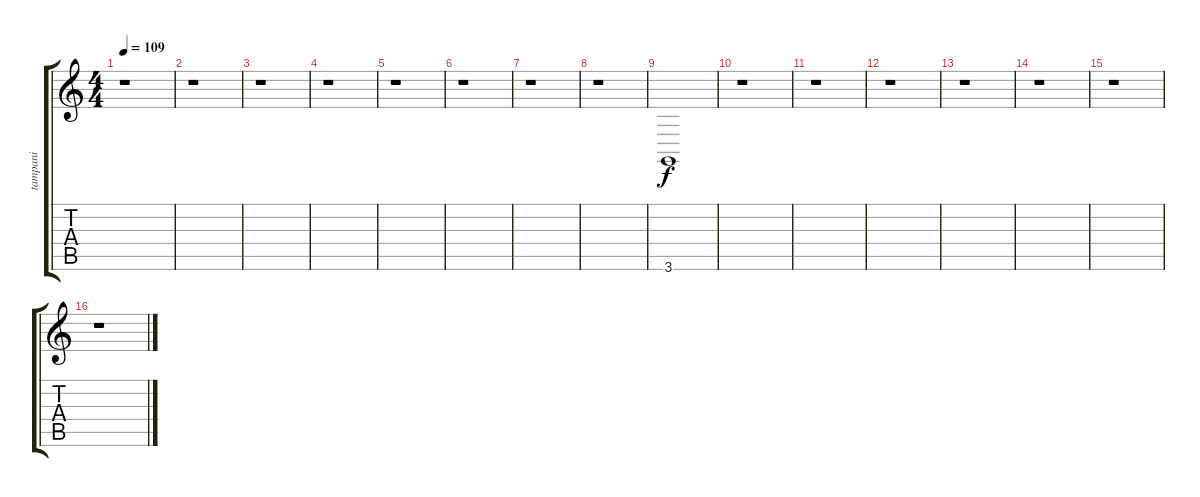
\track ("tampani" "tampani") {instrument timpani}
\staff {score tabs}
\tuning (E4 B3 G3 D3 A2 E2) {hide}
\ts (4 4)
\tempo 109
\clef g2
\ks c
r.1{dy f instrument timpani} |
r.1 |
r.1 |
r.1 |
r.1 |
r.1 |
r.1 |
r.1 |
3.6.1 |
r.1 |
r.1 |
r.1 |
r.1 |
r.1 |
r.1 |
r.1
